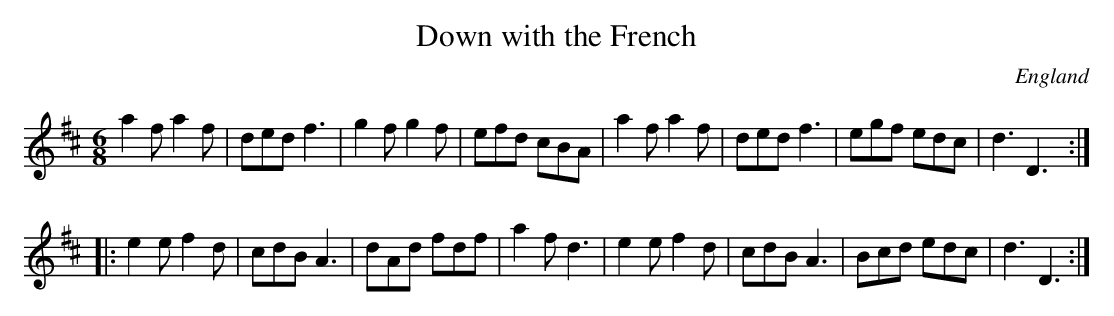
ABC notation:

X:1
T:Down with the French
L:1/8
M:6/8
O:England
K:D
a2f a2f | ded f3 | g2f g2f | efd cBA | \
a2f a2f | ded f3 | egf edc | d3 D3 ::
e2e f2d | cdB A3 | dAd fdf | a2f d3 | \
e2e f2d | cdB A3 | Bcd edc | d3 D3 :|
